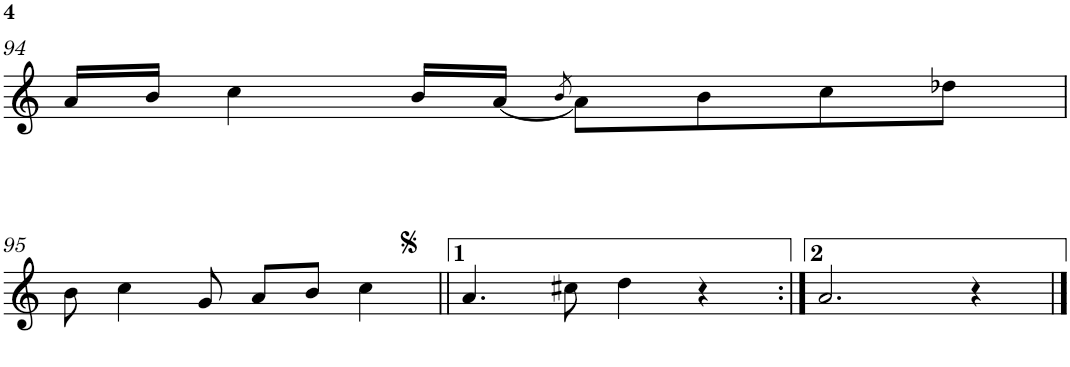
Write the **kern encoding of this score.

**kern
*part1
*staff1
*I"Piano
*I'Pno.
!!LO:PB:g=z
*clefG2
*k[]
*M4/4
*met(c)
=94
16a/LL
16b/JJ
4cc\
16b/LL
[<16a/JJ
8qb/
8a\L]
8b\
8cc\
8dd-X\J
!!LO:LB:g=z
=95
8b\
4cc\
8g/
8a/L
8b/J
4cc\
=96||
4.a/
8cc#X\
4dd\
4r
=97:|!
2.a/
4r
==
*-
